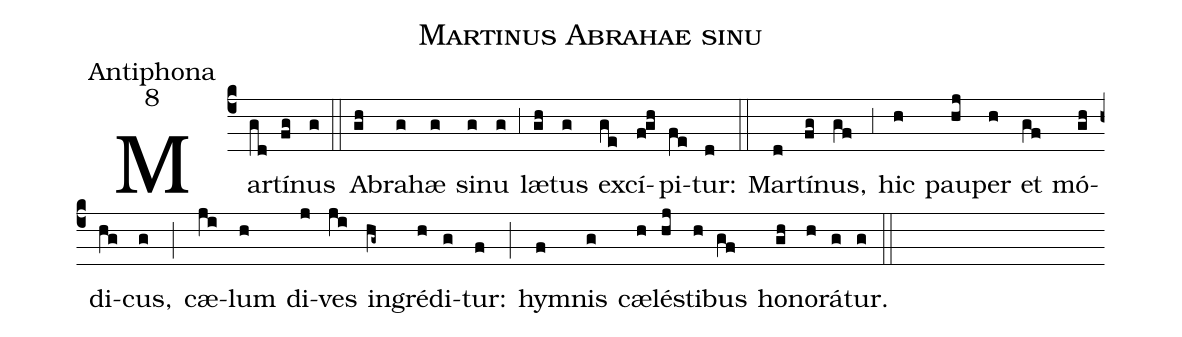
name:Martinus Abrahae sinu;
office-part:Antiphona;
mode:8;
%%
(c4) Mar(gd)tí(fg)nus(g) (::)
A(gh)bra(g)hæ(g) si(g)nu(g) (,3) læ(gh)tus(g) ex(ge)cí(f!gh)pi(fe)tur:(d) (::)
Mar(d)tí(fg)nus,(gf) (,3) hic(h) pau(hj)per(h) et(gf) mó(gh)di(hg)cus,(g) (;) cæ(ji)lum(h) di(j)ves(ji) in(hg~)gré(h)di(g)tur:(f) (;) hy(f)mnis(g) cæ(h)lé(hj)sti(h)bus(gf) ho(gh)no(h)rá(g)tur.(g) (::)
